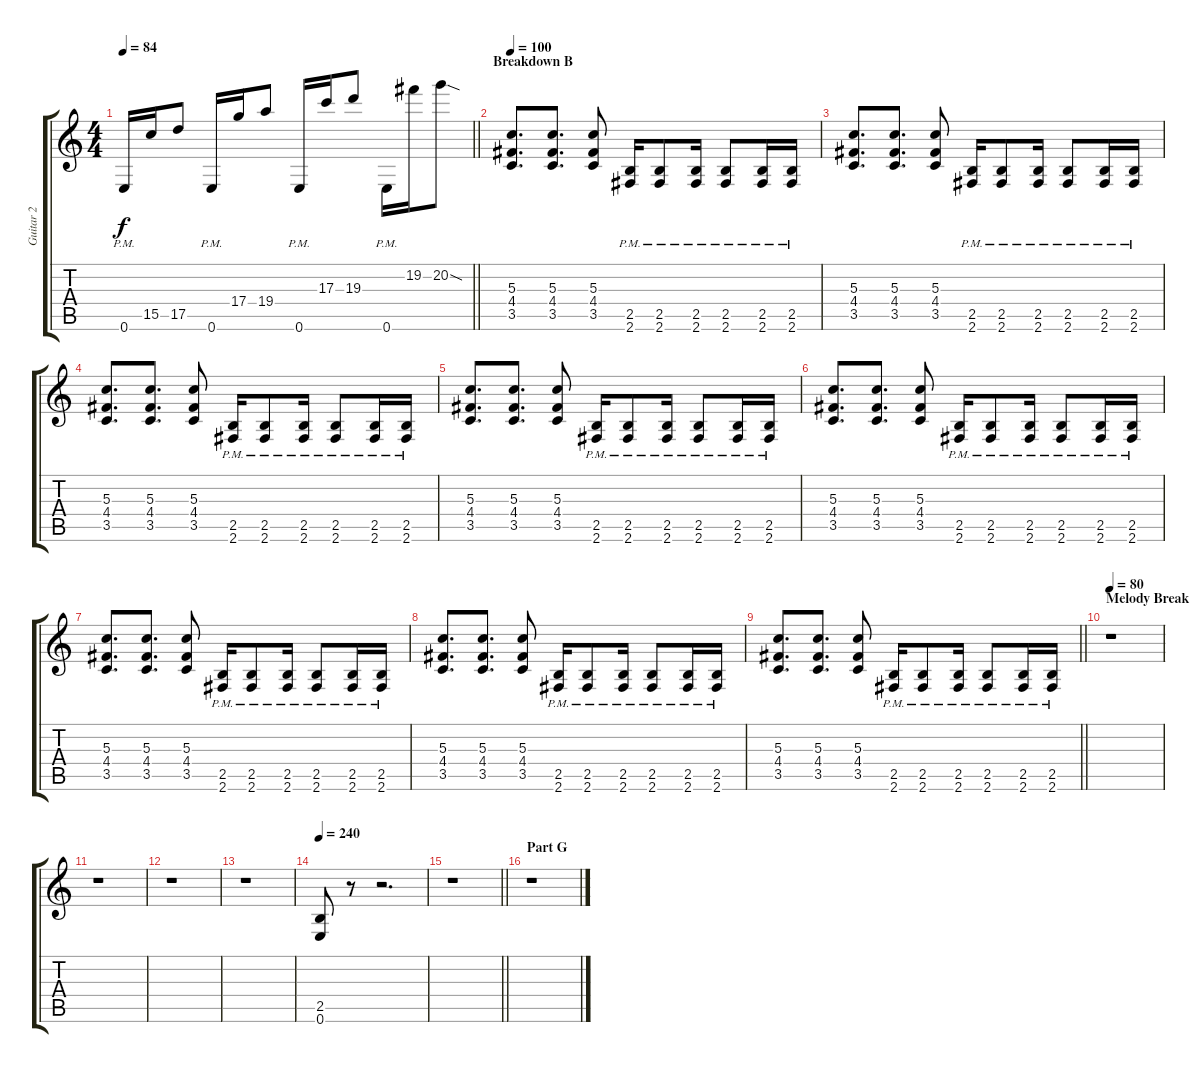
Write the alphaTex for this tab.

\track ("Guitar 2" "Guitar 2") {instrument distortionguitar}
\staff {score tabs}
\tuning (E4 B3 G3 D3 A2 E2) {hide}
\ts (4 4)
\tempo 84
\clef g2
\barLineRight lightlight
\ks c
0.6{pm}.16{dy f} 15.5.16 17.5.8 0.6{pm}.16 17.4.16 19.4.8 0.6{pm}.16 17.3.16 19.3.8 0.6{pm}.16 19.2.16 20.2{sod}.8 |
\section ("" "Breakdown B")
\tempo 100
(5.3 4.4 3.5).8{d} (5.3 4.4 3.5).8{d} (5.3 4.4 3.5).8 (2.5{pm} 2.6{pm}).16 (2.5{pm} 2.6{pm}).8 (2.5{pm} 2.6{pm}).16 (2.5{pm} 2.6{pm}).8 (2.5{pm} 2.6{pm}).16 (2.5{pm} 2.6{pm}).16 |
(5.3 4.4 3.5).8{d} (5.3 4.4 3.5).8{d} (5.3 4.4 3.5).8 (2.5{pm} 2.6{pm}).16 (2.5{pm} 2.6{pm}).8 (2.5{pm} 2.6{pm}).16 (2.5{pm} 2.6{pm}).8 (2.5{pm} 2.6{pm}).16 (2.5{pm} 2.6{pm}).16 |
(5.3 4.4 3.5).8{d} (5.3 4.4 3.5).8{d} (5.3 4.4 3.5).8 (2.5{pm} 2.6{pm}).16 (2.5{pm} 2.6{pm}).8 (2.5{pm} 2.6{pm}).16 (2.5{pm} 2.6{pm}).8 (2.5{pm} 2.6{pm}).16 (2.5{pm} 2.6{pm}).16 |
(5.3 4.4 3.5).8{d} (5.3 4.4 3.5).8{d} (5.3 4.4 3.5).8 (2.5{pm} 2.6{pm}).16 (2.5{pm} 2.6{pm}).8 (2.5{pm} 2.6{pm}).16 (2.5{pm} 2.6{pm}).8 (2.5{pm} 2.6{pm}).16 (2.5{pm} 2.6{pm}).16 |
(5.3 4.4 3.5).8{d} (5.3 4.4 3.5).8{d} (5.3 4.4 3.5).8 (2.5{pm} 2.6{pm}).16 (2.5{pm} 2.6{pm}).8 (2.5{pm} 2.6{pm}).16 (2.5{pm} 2.6{pm}).8 (2.5{pm} 2.6{pm}).16 (2.5{pm} 2.6{pm}).16 |
(5.3 4.4 3.5).8{d} (5.3 4.4 3.5).8{d} (5.3 4.4 3.5).8 (2.5{pm} 2.6{pm}).16 (2.5{pm} 2.6{pm}).8 (2.5{pm} 2.6{pm}).16 (2.5{pm} 2.6{pm}).8 (2.5{pm} 2.6{pm}).16 (2.5{pm} 2.6{pm}).16 |
(5.3 4.4 3.5).8{d} (5.3 4.4 3.5).8{d} (5.3 4.4 3.5).8 (2.5{pm} 2.6{pm}).16 (2.5{pm} 2.6{pm}).8 (2.5{pm} 2.6{pm}).16 (2.5{pm} 2.6{pm}).8 (2.5{pm} 2.6{pm}).16 (2.5{pm} 2.6{pm}).16 |
\barLineRight lightlight
(5.3 4.4 3.5).8{d} (5.3 4.4 3.5).8{d} (5.3 4.4 3.5).8 (2.5{pm} 2.6{pm}).16 (2.5{pm} 2.6{pm}).8 (2.5{pm} 2.6{pm}).16 (2.5{pm} 2.6{pm}).8 (2.5{pm} 2.6{pm}).16 (2.5{pm} 2.6{pm}).16 |
\section ("" "Melody Break")
\tempo 80
r.1 |
r.1 |
r.1 |
r.1 |
\tempo 240
(2.5 0.6).8 r.8 r.2{d} |
\barLineRight lightlight
r.1 |
\section ("" "Part G")
r.1
